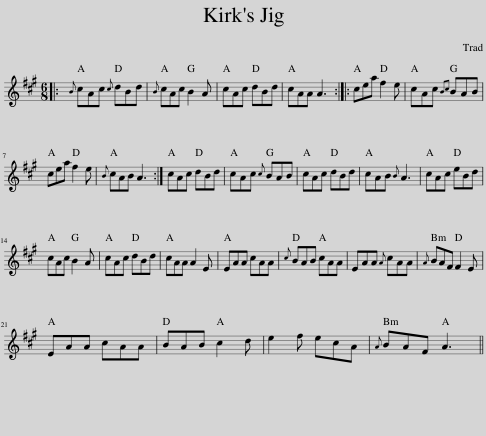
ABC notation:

X:1
L:1/8
M:6/8
I:linebreak $
K:A
V:1 treble
V:1
|:{B} cAc{c} dBd |{B} cAc B2 A | cAc dBd | cAA A3 :: cea f2 e | %5
 cAc{Bc} BAB |$ cea f2 e |{B} cAB A3 :| cAc dBd | cAc{c} BAB | %10
 cAc dBd | cAB{B} A3 | cAc eBd |$ cAc B2 A | cAc dBd | %15
 cAA A2 E | EAA cAA |{c} BAB cAA | EAA{A} cAA |{A} BAF F2 E |$ %20
 EAA cAA | BAB c2 d | e2 f ecA |{A} BAF A3 || %24
